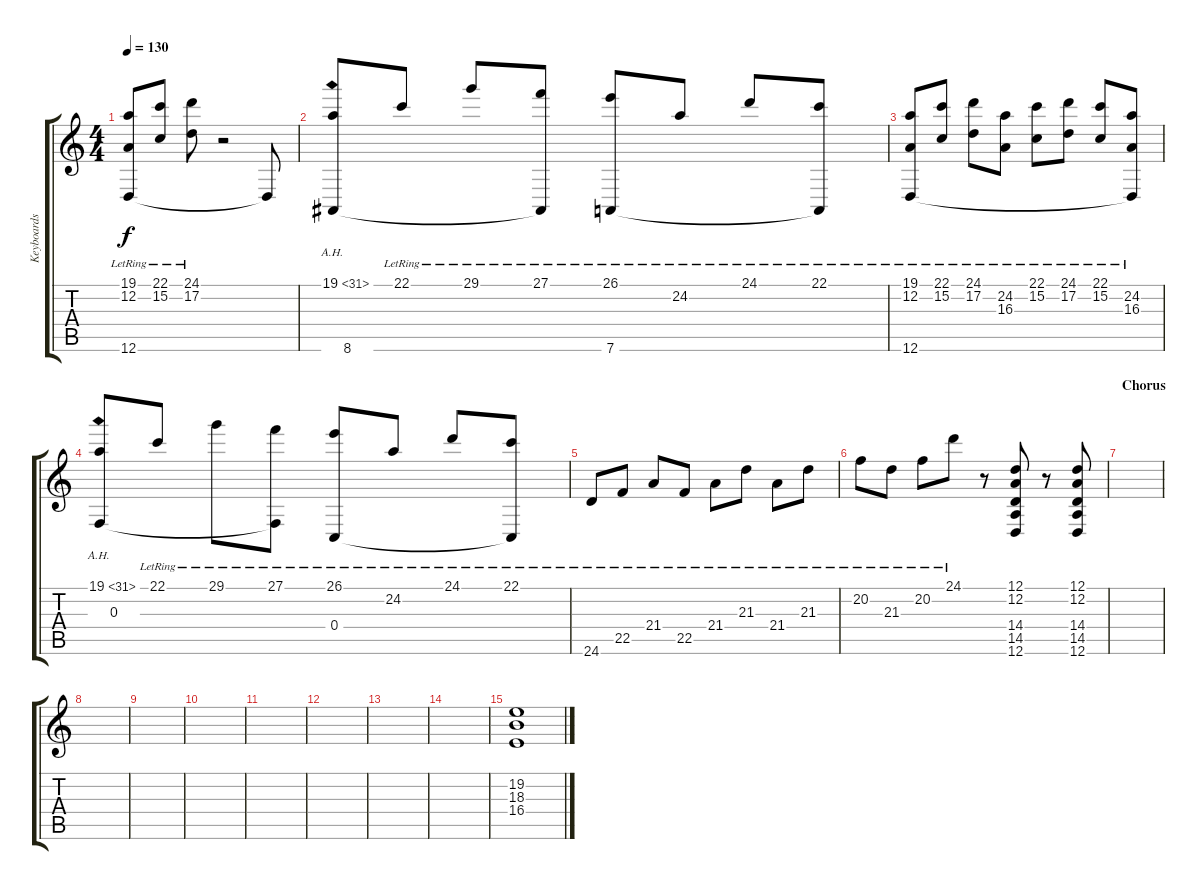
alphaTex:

\track ("Keyboards (Tuomas Holopainen)" "Keyboards ") {instrument fx4atmosphere}
\staff {score tabs}
\tuning (D4 A3 F3 C3 G2 D2) {hide}
\ts (4 4)
\tempo 130
\clef g2
\ks c
(19.1{lr} 12.2 12.6).8{dy f} (22.1{lr} 15.2).8 (24.1{lr} 17.2).8 r.2 12.6{t}.8 |
(19.1{ah 12} 8.6).8 22.1{lr}.8 29.1{lr}.8 (27.1{lr} 8.6{t}).8 (26.1{lr} 7.6).8 24.2{lr}.8 24.1{lr}.8 (22.1{lr} 7.6{t}).8 |
(19.1{lr} 12.2 12.6).8 (22.1{lr} 15.2).8 (24.1{lr} 17.2).8 (24.2{lr} 16.3).8 (22.1{lr} 15.2).8 (24.1{lr} 17.2).8 (22.1{lr} 15.2).8 (24.2{lr} 16.3 12.6{t}).8 |
(19.1{ah 12} 0.3).8 22.1{lr}.8 29.1{lr}.8 (27.1{lr} 0.3{t}).8 (26.1{lr} 0.4).8 24.2{lr}.8 24.1{lr}.8 (22.1{lr} 0.4{t}).8 |
24.6{lr}.8 22.5{lr}.8 21.4{lr}.8 22.5{lr}.8 21.4{lr}.8 21.3{lr}.8 21.4{lr}.8 21.3{lr}.8 |
20.2{lr}.8 21.3{lr}.8 20.2{lr}.8 24.1{lr}.8 r.8 (12.1 12.2 14.4 14.5 12.6).8{instrument stringensemble1} r.8 (12.1 12.2 14.4 14.5 12.6).8 |
\section ("" "Chorus")
|
|
|
|
|
|
|
|
(19.2 18.3 16.4).1{volume 11 instrument choiraahs}
